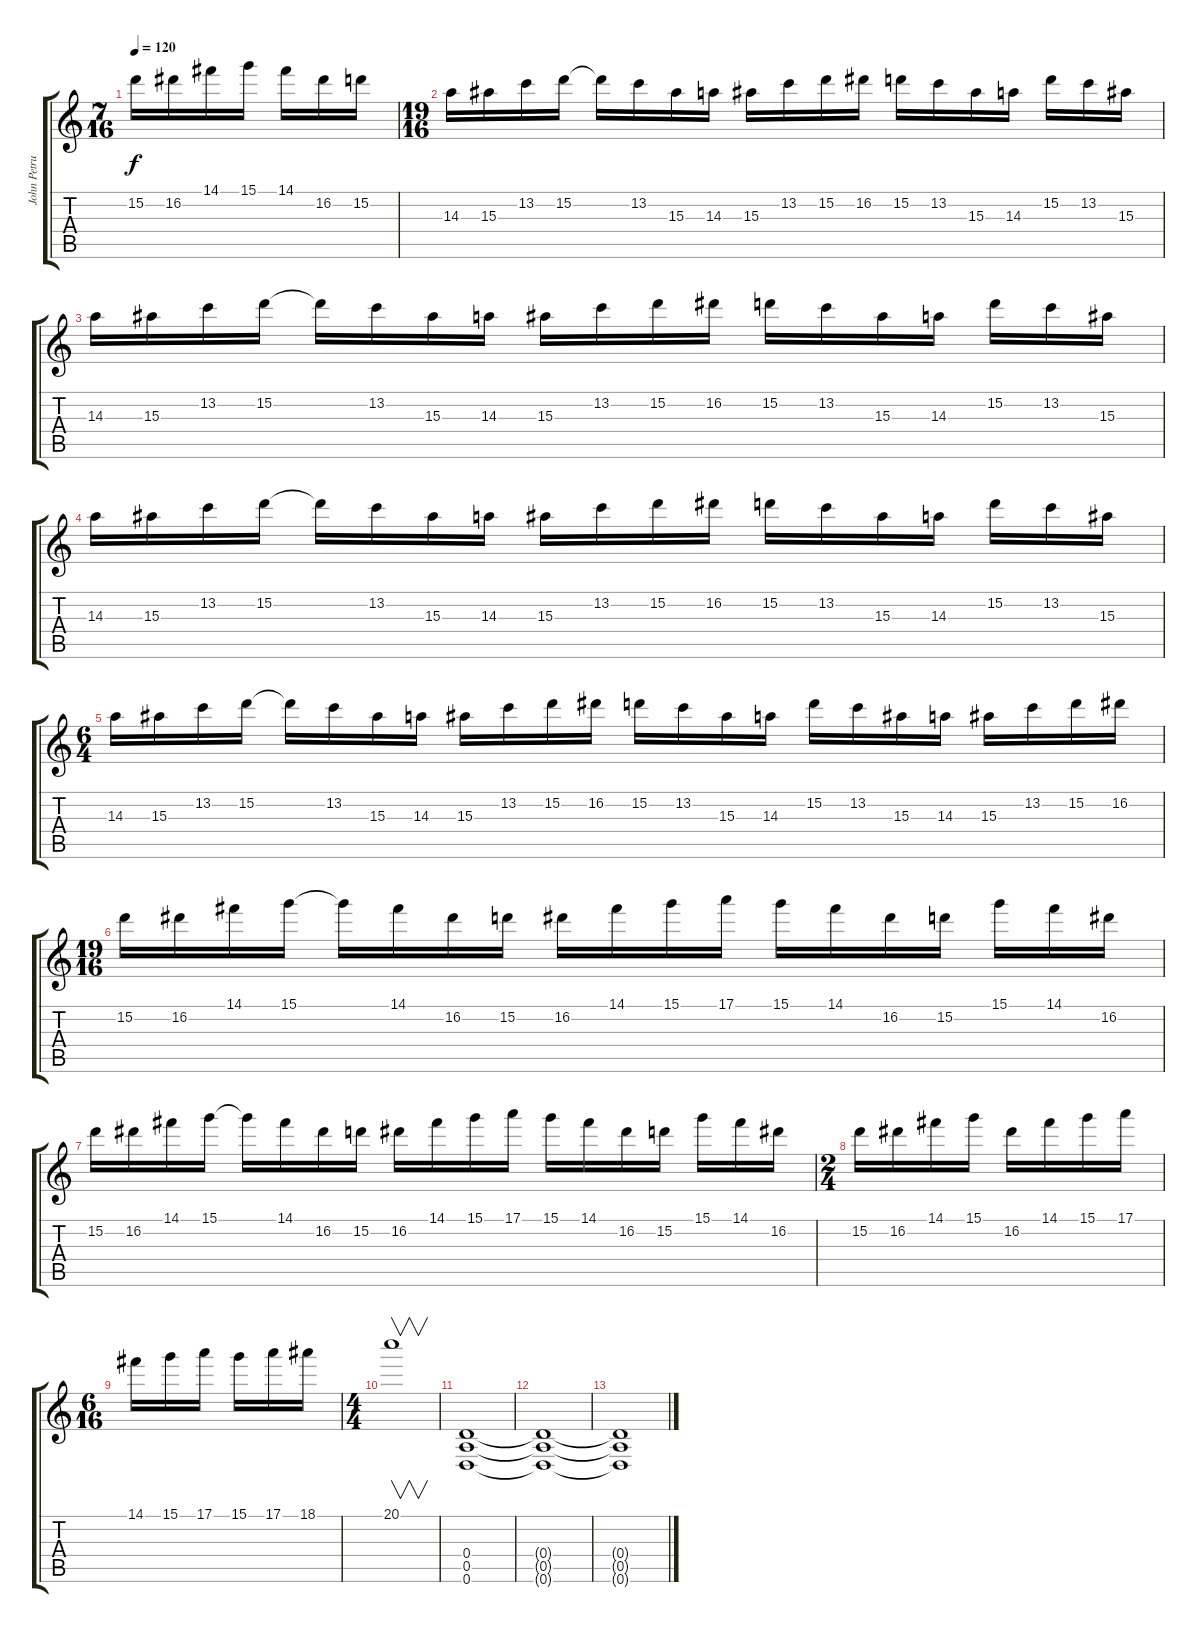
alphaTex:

\track ("John Petrucci - 6 String Guitar Dropped" "John Petru") {instrument acousticguitarsteel}
\staff {score tabs}
\tuning (E4 B3 G3 D3 A2 D2) {hide}
\ts (7 16)
\tempo 120
\clef g2
\ks c
15.2.16{dy f} 16.2.16 14.1.16 15.1.16 14.1.16 16.2.16 15.2.16 |
\ts (19 16)
14.3.16 15.3.16 13.2.16 15.2.16 15.2{t}.16 13.2.16 15.3.16 14.3.16 15.3.16 13.2.16 15.2.16 16.2.16 15.2.16 13.2.16 15.3.16 14.3.16 15.2.16 13.2.16 15.3.16 |
14.3.16 15.3.16 13.2.16 15.2.16 15.2{t}.16 13.2.16 15.3.16 14.3.16 15.3.16 13.2.16 15.2.16 16.2.16 15.2.16 13.2.16 15.3.16 14.3.16 15.2.16 13.2.16 15.3.16 |
14.3.16 15.3.16 13.2.16 15.2.16 15.2{t}.16 13.2.16 15.3.16 14.3.16 15.3.16 13.2.16 15.2.16 16.2.16 15.2.16 13.2.16 15.3.16 14.3.16 15.2.16 13.2.16 15.3.16 |
\ts (6 4)
14.3.16 15.3.16 13.2.16 15.2.16 15.2{t}.16 13.2.16 15.3.16 14.3.16 15.3.16 13.2.16 15.2.16 16.2.16 15.2.16 13.2.16 15.3.16 14.3.16 15.2.16 13.2.16 15.3.16 14.3.16 15.3.16 13.2.16 15.2.16 16.2.16 |
\ts (19 16)
15.2.16 16.2.16 14.1.16 15.1.16 15.1{t}.16 14.1.16 16.2.16 15.2.16 16.2.16 14.1.16 15.1.16 17.1.16 15.1.16 14.1.16 16.2.16 15.2.16 15.1.16 14.1.16 16.2.16 |
15.2.16 16.2.16 14.1.16 15.1.16 15.1{t}.16 14.1.16 16.2.16 15.2.16 16.2.16 14.1.16 15.1.16 17.1.16 15.1.16 14.1.16 16.2.16 15.2.16 15.1.16 14.1.16 16.2.16 |
\ts (2 4)
15.2.16 16.2.16 14.1.16 15.1.16 16.2.16 14.1.16 15.1.16 17.1.16 |
\ts (6 16)
14.1.16 15.1.16 17.1.16 15.1.16 17.1.16 18.1.16 |
\ts (4 4)
20.1.1{v} |
(0.4 0.5 0.6).1 |
(0.4{t} 0.5{t} 0.6{t}).1 |
(0.4{t} 0.5{t} 0.6{t}).1
